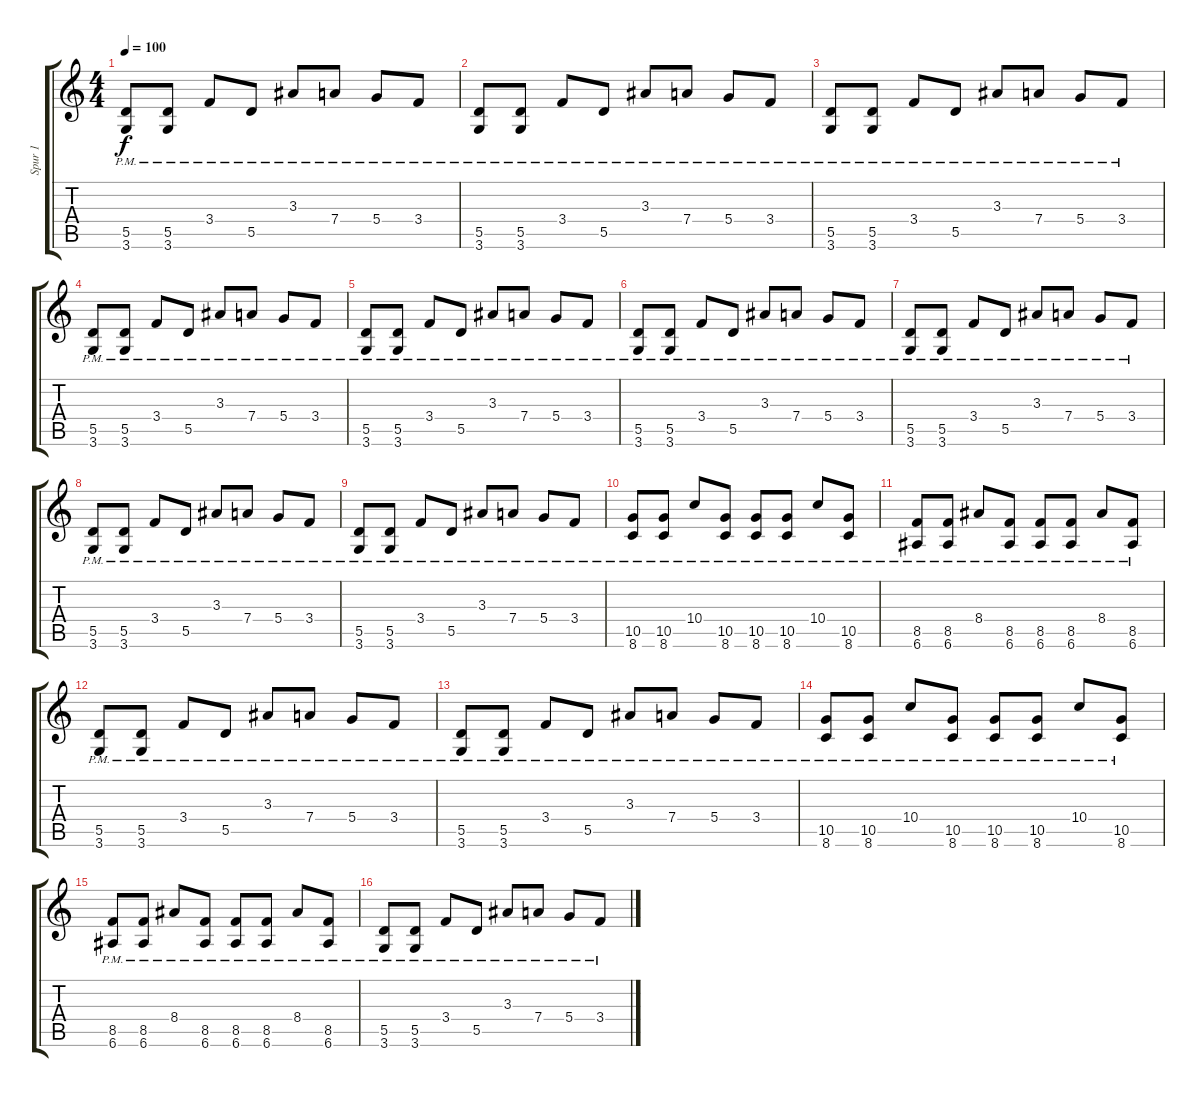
\track ("Spur 1" "Spur 1") {instrument electricguitarmuted}
\staff {score tabs}
\tuning (E4 B3 G3 D3 A2 E2) {hide}
\ts (4 4)
\tempo 100
\clef g2
\ks c
(5.5{pm} 3.6{pm}).8{dy f} (5.5{pm} 3.6{pm}).8 3.4{pm}.8 5.5{pm}.8 3.3{pm}.8 7.4{pm}.8 5.4{pm}.8 3.4{pm}.8 |
(5.5{pm} 3.6{pm}).8 (5.5{pm} 3.6{pm}).8 3.4{pm}.8 5.5{pm}.8 3.3{pm}.8 7.4{pm}.8 5.4{pm}.8 3.4{pm}.8 |
(5.5{pm} 3.6{pm}).8 (5.5{pm} 3.6{pm}).8 3.4{pm}.8 5.5{pm}.8 3.3{pm}.8 7.4{pm}.8 5.4{pm}.8 3.4{pm}.8 |
(5.5{pm} 3.6{pm}).8 (5.5{pm} 3.6{pm}).8 3.4{pm}.8 5.5{pm}.8 3.3{pm}.8 7.4{pm}.8 5.4{pm}.8 3.4{pm}.8 |
(5.5{pm} 3.6{pm}).8 (5.5{pm} 3.6{pm}).8 3.4{pm}.8 5.5{pm}.8 3.3{pm}.8 7.4{pm}.8 5.4{pm}.8 3.4{pm}.8 |
(5.5{pm} 3.6{pm}).8 (5.5{pm} 3.6{pm}).8 3.4{pm}.8 5.5{pm}.8 3.3{pm}.8 7.4{pm}.8 5.4{pm}.8 3.4{pm}.8 |
(5.5{pm} 3.6{pm}).8 (5.5{pm} 3.6{pm}).8 3.4{pm}.8 5.5{pm}.8 3.3{pm}.8 7.4{pm}.8 5.4{pm}.8 3.4{pm}.8 |
(5.5{pm} 3.6{pm}).8 (5.5{pm} 3.6{pm}).8 3.4{pm}.8 5.5{pm}.8 3.3{pm}.8 7.4{pm}.8 5.4{pm}.8 3.4{pm}.8 |
(5.5{pm} 3.6{pm}).8 (5.5{pm} 3.6{pm}).8 3.4{pm}.8 5.5{pm}.8 3.3{pm}.8 7.4{pm}.8 5.4{pm}.8 3.4{pm}.8 |
(10.5{pm} 8.6{pm}).8 (10.5{pm} 8.6{pm}).8 10.4{pm}.8 (10.5{pm} 8.6{pm}).8 (10.5{pm} 8.6{pm}).8 (10.5{pm} 8.6{pm}).8 10.4{pm}.8 (10.5{pm} 8.6{pm}).8 |
(8.5{pm} 6.6{pm}).8 (8.5{pm} 6.6{pm}).8 8.4{pm}.8 (8.5{pm} 6.6{pm}).8 (8.5{pm} 6.6{pm}).8 (8.5{pm} 6.6{pm}).8 8.4{pm}.8 (8.5{pm} 6.6{pm}).8 |
(5.5{pm} 3.6{pm}).8 (5.5{pm} 3.6{pm}).8 3.4{pm}.8 5.5{pm}.8 3.3{pm}.8 7.4{pm}.8 5.4{pm}.8 3.4{pm}.8 |
(5.5{pm} 3.6{pm}).8 (5.5{pm} 3.6{pm}).8 3.4{pm}.8 5.5{pm}.8 3.3{pm}.8 7.4{pm}.8 5.4{pm}.8 3.4{pm}.8 |
(10.5{pm} 8.6{pm}).8 (10.5{pm} 8.6{pm}).8 10.4{pm}.8 (10.5{pm} 8.6{pm}).8 (10.5{pm} 8.6{pm}).8 (10.5{pm} 8.6{pm}).8 10.4{pm}.8 (10.5{pm} 8.6{pm}).8 |
(8.5{pm} 6.6{pm}).8 (8.5{pm} 6.6{pm}).8 8.4{pm}.8 (8.5{pm} 6.6{pm}).8 (8.5{pm} 6.6{pm}).8 (8.5{pm} 6.6{pm}).8 8.4{pm}.8 (8.5{pm} 6.6{pm}).8 |
(5.5{pm} 3.6{pm}).8 (5.5{pm} 3.6{pm}).8 3.4{pm}.8 5.5{pm}.8 3.3{pm}.8 7.4{pm}.8 5.4{pm}.8 3.4{pm}.8
